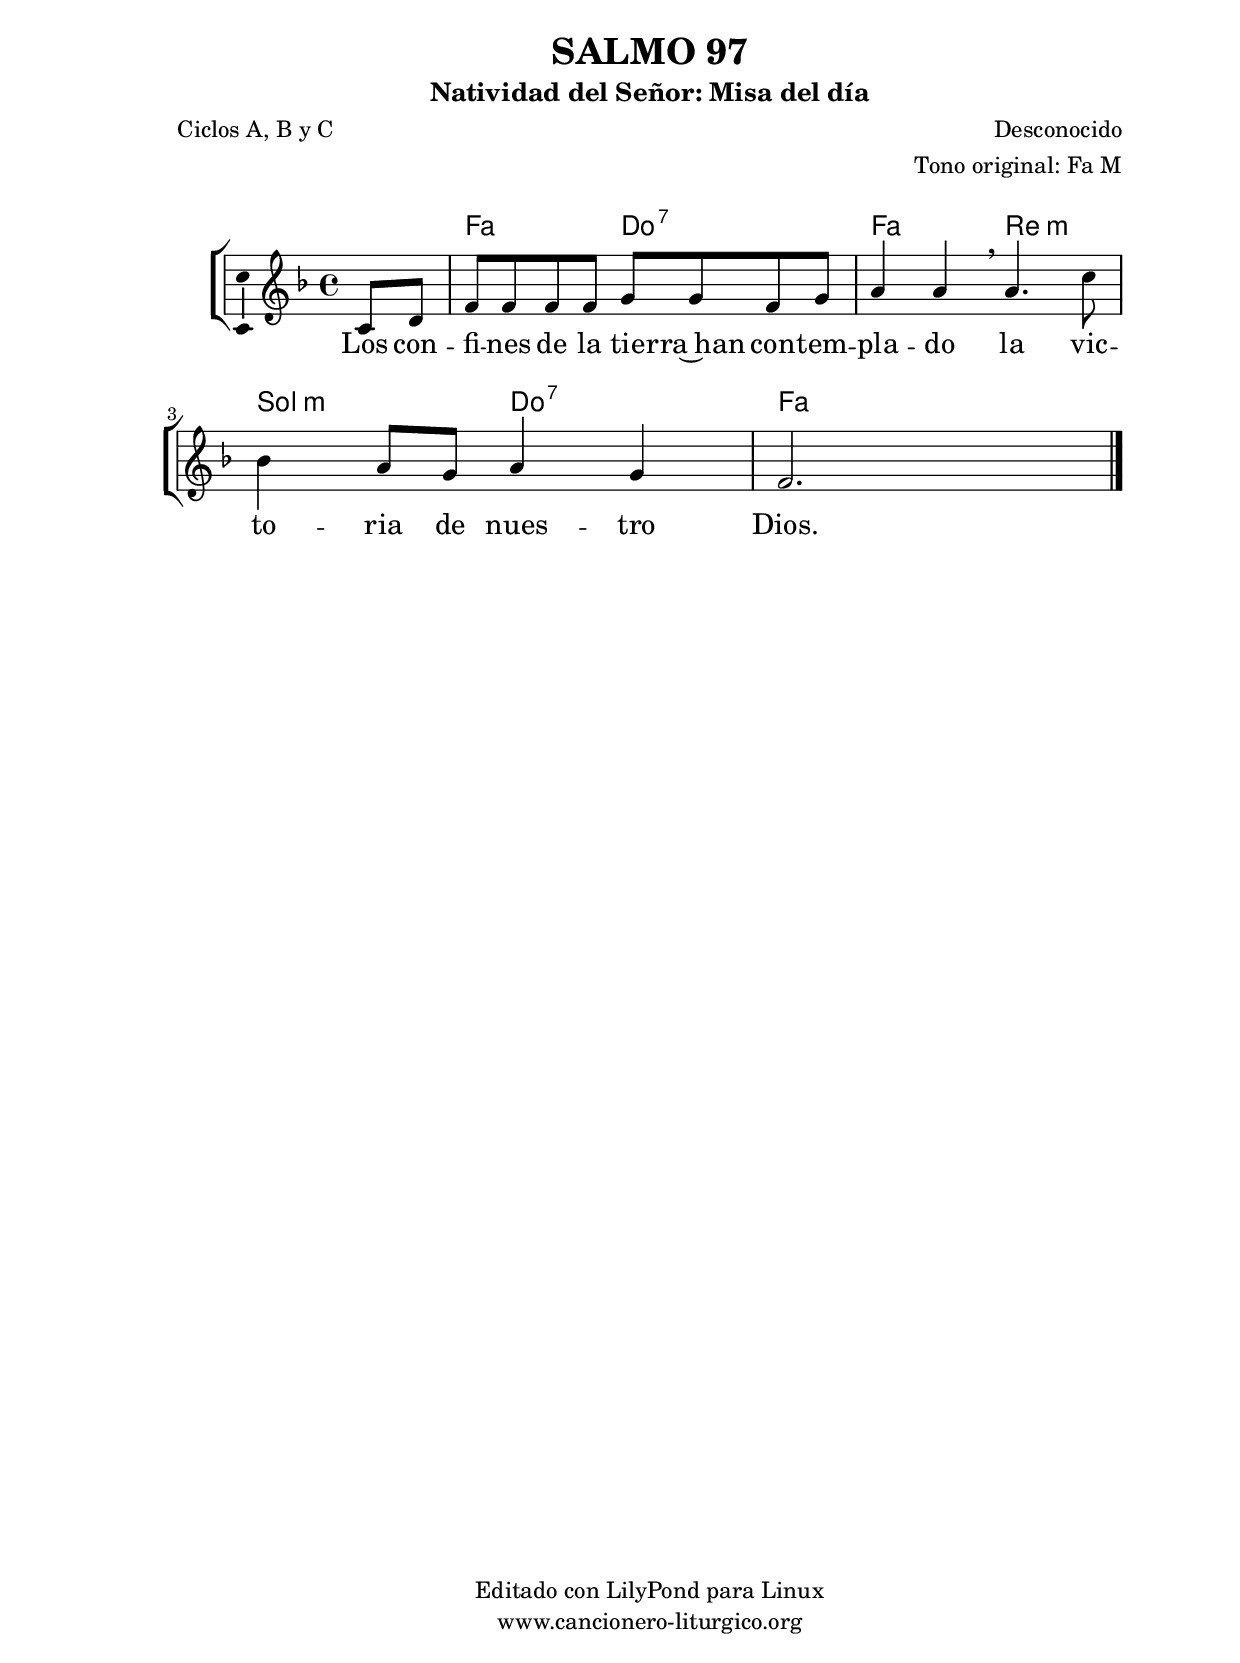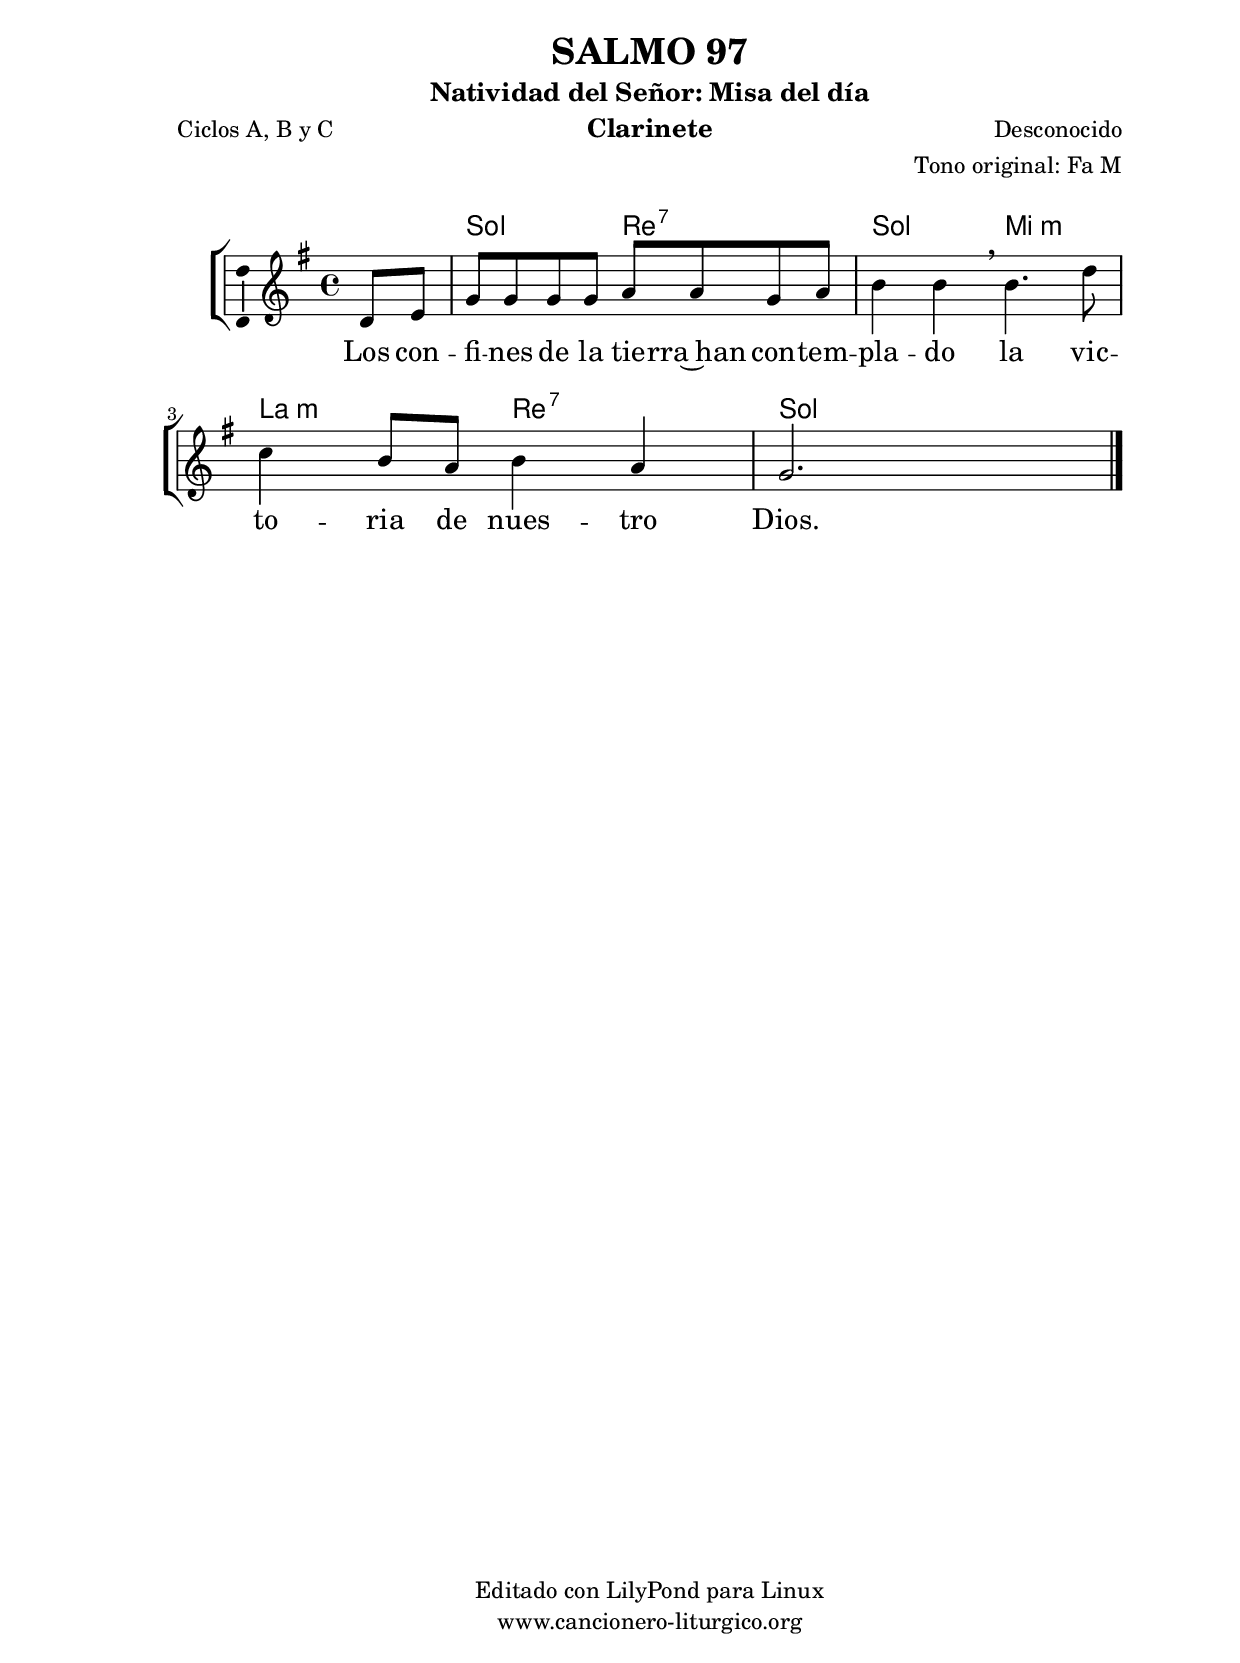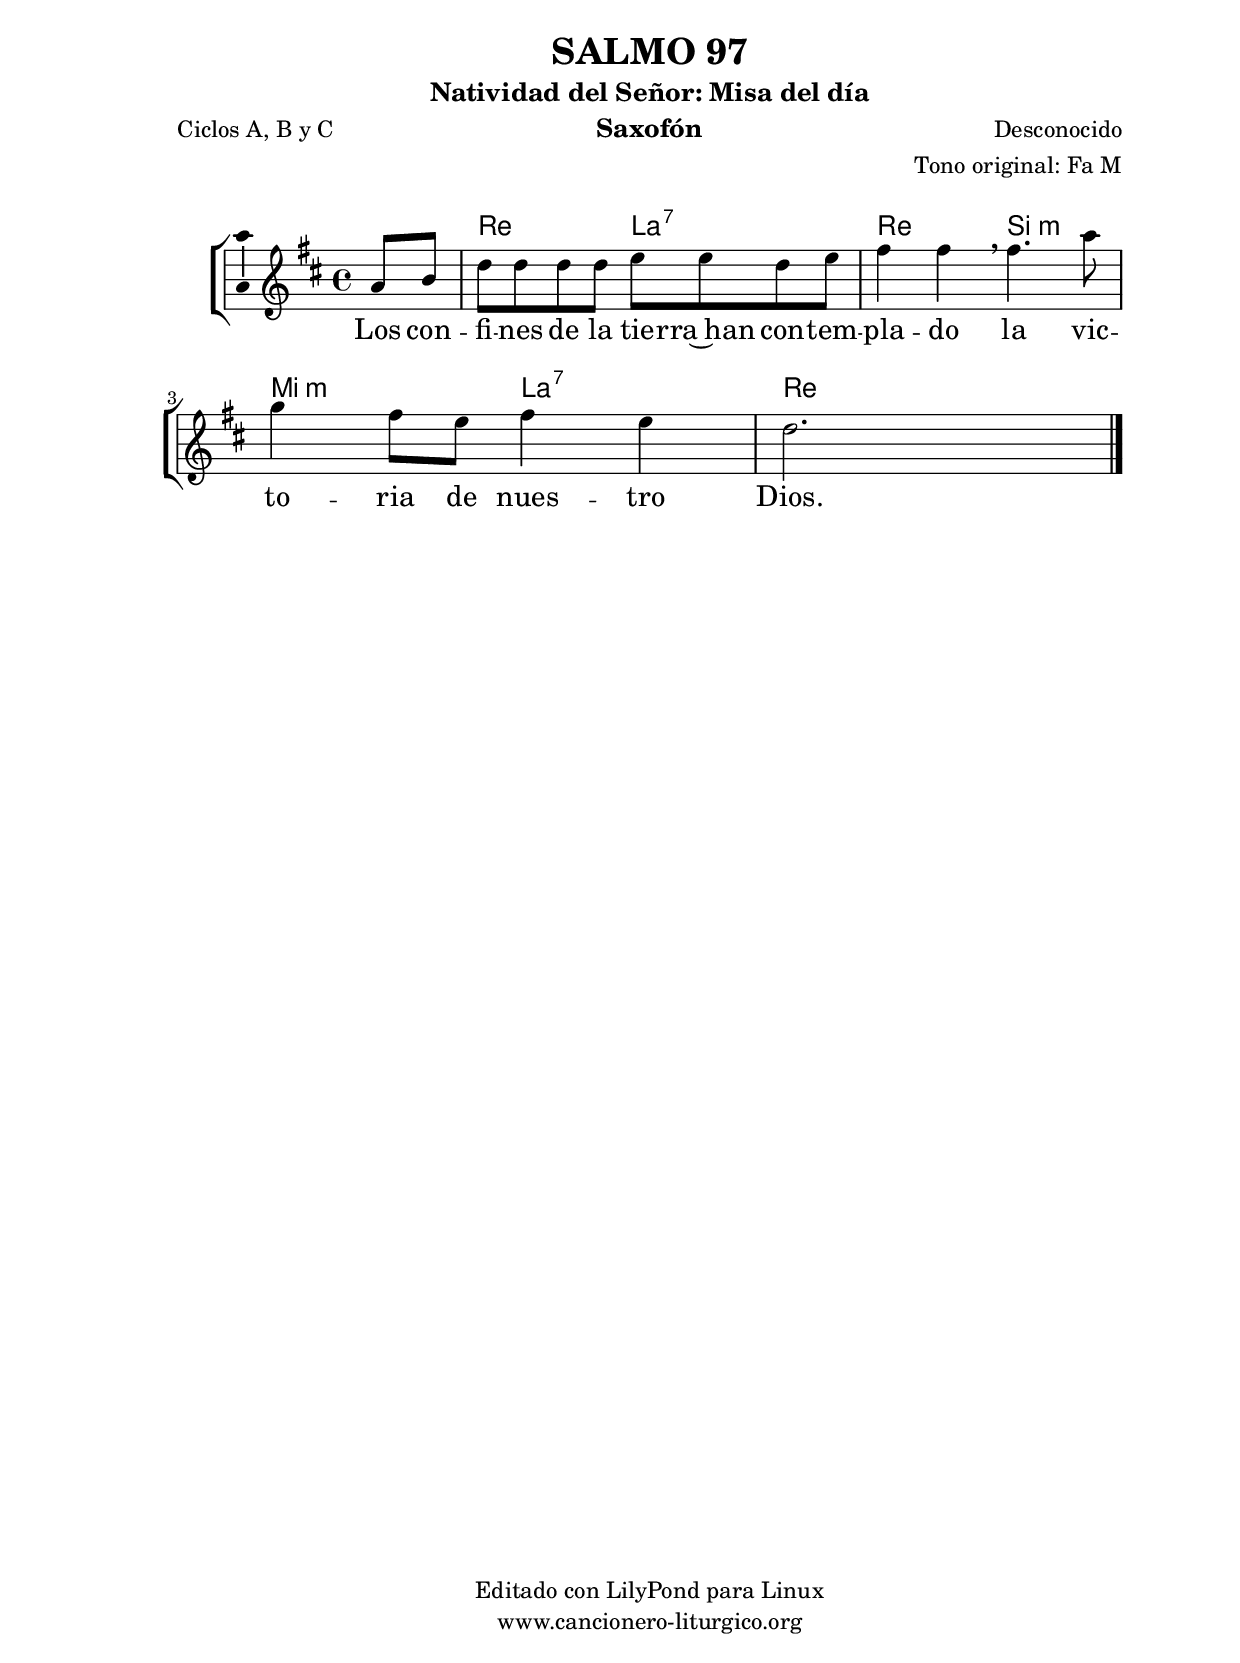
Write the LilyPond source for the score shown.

%
%para convertir .midi en .wav:
%timidity filename.midi -Ow -o finename.wav
%
%
%Para convertir de .wav a .mp3:
%lame -h -m j filename.wav
%
%
%para escuchar el midi:
%timidity nombrefichero.midi
%


%versión de lilypond para la que se ha escrito esta partitura:
\version "2.16.0"

	%Tamaño papel
	#(set-default-paper-size "a4")
	%Tamaño partitura
	#(set-global-staff-size 20)
	%No responde al pulsar sobre una nota
	#(ly:set-option 'point-and-click #f)

%parámetros del encabezamiento:
\header {
	title = "SALMO 97"
	subtitle = "Natividad del Señor: Misa del día"
	composer = "Desconocido"
	poet = "Ciclos A, B y C"
	meter = ""
	arranger = "Tono original: Fa M"
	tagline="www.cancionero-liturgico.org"
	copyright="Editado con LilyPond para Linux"
	}

%parámetros asociados al papel:
\paper  {
	oddHeaderMarkup = \markup {\fill-line { \on-the-fly #not-first-page \fromproperty #'header:title \on-the-fly #not-first-page \fromproperty #'header:composer }}
	evenHeaderMarkup = \markup {\fill-line { \fromproperty #'header:composer \fromproperty #'header:title }}
	#(set-paper-size "a4")
	print-page-number = ##f
	first-page-number = 1
	print-first-page-number = ##f
%	head-separation = 3.0 \cm
	top-margin = 2.0 \cm
	bottom-margin = 0.5\cm
%%%	bottom-margin = -1.0\cm
	left-margin = 3.0 \cm
	line-width = 16.0 \cm 
	indent = 8\mm
	interscoreline = 2.\mm
	between-system-space = 15\mm
%	para que las partituras no llenen la hoja:
	ragged-bottom = ##t
%	idem para la última hoja:
	ragged-last-bottom = ##f
%	para que las partituras llenen el ancho del papel:
	ragged-last = ##f
	after-title-space = 2.5 \cm
%page-count=1
%system-count=8

	%Flexible Vertical Spacing
%	markup-markup-spacing =
%	#'((basic-distance . 15) (minimum-distance . 15) (padding . 3))
	markup-system-spacing =
	#'((basic-distance . 15) (minimum-distance . 15) (padding . 3))
	system-system-spacing =
	#'((basic-distance . 15) (minimum-distance . 15) (padding . 3))
	score-system-spacing =
	#'((basic-distance . 15) (minimum-distance . 15) (padding . 5))
%	top-system-spacing = % header
%	#'((basic-distance . 8) (minimum-distance . 0) (padding . 3))
%	top-markup-spacing =
%	#'((basic-distance . 20) (minimum-distance . 20) (padding . 3))
	last-bottom-spacing = % footer
	#'((basic-distance . 5) (minimum-distance . 5) (padding . 3))
%	score-markup-spacing =
%	#'((basic-distance . 16) (minimum-distance . 13) (padding . 3))

	}


%parámetros que afectan a toda la partitura:
global =  {
	%clave de sol (G):
	\clef G
	%armadura:
%	\transpose f e
	\key f \major
	\tempo 4=100
	\set Score.tempoHideNote = ##t
	}


acordes = {
	\italianChords
	\chordmode {
%	\transpose f e
{

s4
f2 c:7 f d:m g:m c:7 f f

	}
	}
}

melodia = 
%	\transpose f e
{
	\relative c'{

\time 4/4
\partial4 c8 d
f8 f f f g g f g
a4 a \breathe a4. c8
bes4 a8 g a4 g
f2. s4
	\bar "|."
	}
	}


texto = \lyricmode {
Los con -- fi -- nes de la tie -- rra~han con -- tem -- pla -- do
la vic -- to -- ria de nues -- tro Dios.
	}


acordesStaff = \context ChordNames = acordesStaff <<
	\set chordChanges = ##t
	\acordes
	>>


vozStaff = \context Voice = vozStaff
\with {\consists "Ambitus_engraver"}
<<
%	\set Staff.instrumentName = ""
%	\set Staff.shortInstrumentName = ""
%	\set Staff.midiInstrument = #"clarinet"
%	\set Staff.midiInstrument = #"cello"
%	\set Staff.midiInstrument = #"flute"
	\set Staff.midiInstrument = #"electric guitar (jazz)"
%	\set Staff.midiInstrument = #"english horn"
%	\set Staff.midiInstrument = #"violin"
%	\set Staff.midiInstrument = #"glockenspiel"
	\set Staff.midiMinimumVolume = #0.7
	\set Staff.midiMaximumVolume = #0.9
	\global
	\melodia
	>>


textoStaff = \context Lyrics = textoStaff <<
	\lyricsto vozStaff \texto
	>>

\book {
	\score {
		\context ChoirStaff {
			\override StaffGroup.SystemStartBracket #'collapse-height = #1
			\override Score.SystemStartBar #'collapse-height = #1
			<<
			\acordesStaff
			\vozStaff
			\textoStaff
			>>
			}
		\layout {
	    		\context {
				\Lyrics
				\override LyricText #'font-size = #2
				}
	   		 \context {
				\Score
				%fontSize = #3
				\override StaffSymbol #'staff-space = #(magstep +3)
				%\override Beam #'thickness = #0.55
				%\override SpacingSpanner #'spacing-increment = #1.0
				%\override Slur #'height-limit = #1.5
				}
			}
		}
	\score {
		\unfoldRepeats
		\context ChoirStaff {
			<<
			\acordesStaff
			\vozStaff
			>>
			}
		\midi {
	  		\context {
	  			\Score
				tempoWholesPerMinute = #(ly:make-moment 70 4)
				}
			}
		}
	}

%Partitura para clarinete
#(define output-suffix "C")
\book {
	\header{
		instrument = "Clarinete"
		}
	\score {
		\context ChoirStaff {
			\override StaffGroup.SystemStartBracket #'collapse-height = #1
			\override Score.SystemStartBar #'collapse-height = #1
\transpose c d
			<<
			\acordesStaff
			\vozStaff
			\textoStaff
			>>
			}
		\layout {
	    		\context {
				\Lyrics
				\override LyricText #'font-size = #2
				}
	   		 \context {
				\Score
				%fontSize = #3
				\override StaffSymbol #'staff-space = #(magstep +3)
				%\override Beam #'thickness = #0.55
				%\override SpacingSpanner #'spacing-increment = #1.0
				%\override Slur #'height-limit = #1.5
				}
			}
		}
	}

%Partitura para saxofón
#(define output-suffix "S")
\book {
	\header{
		instrument = "Saxofón"
		}
	\score {
		\context ChoirStaff {
			\override StaffGroup.SystemStartBracket #'collapse-height = #1
			\override Score.SystemStartBar #'collapse-height = #1
\transpose c a
			<<
			\acordesStaff
			\vozStaff
			\textoStaff
			>>
			}
		\layout {
	    		\context {
				\Lyrics
				\override LyricText #'font-size = #2
				}
	   		 \context {
				\Score
				%fontSize = #3
				\override StaffSymbol #'staff-space = #(magstep +3)
				%\override Beam #'thickness = #0.55
				%\override SpacingSpanner #'spacing-increment = #1.0
				%\override Slur #'height-limit = #1.5
				}
			}
		}
	}

